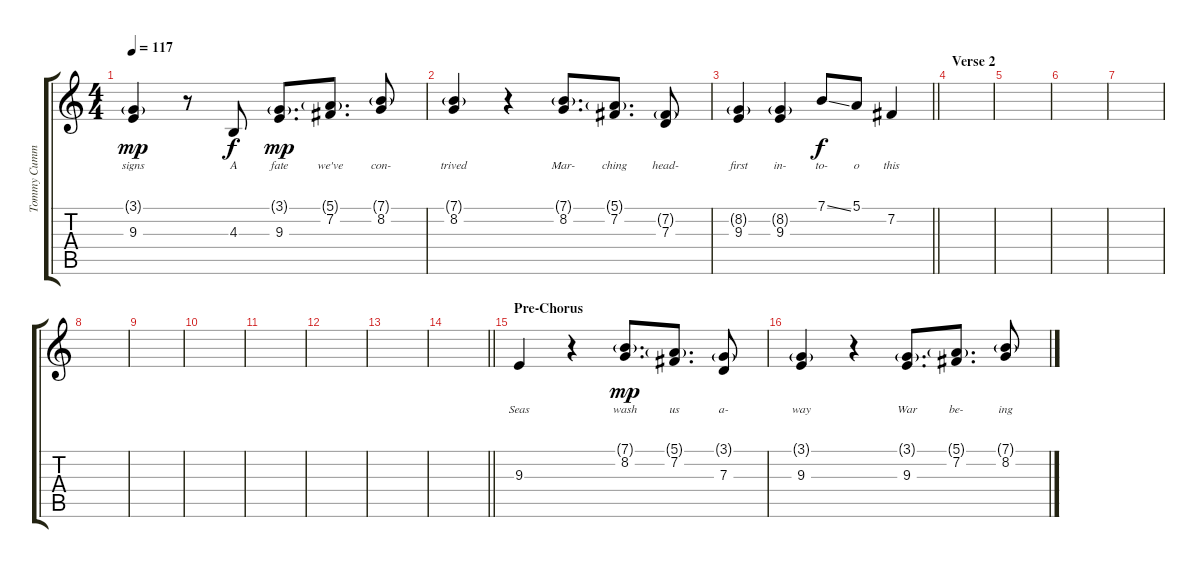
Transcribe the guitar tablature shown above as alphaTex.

\track ("Tommy Cummings" "Tommy Cumm") {instrument stringensemble1}
\staff {score tabs}
\tuning (E4 B3 G3 D3 A2 E2) {hide}
\ts (4 4)
\tempo 117
\clef g2
\ks c
(3.1{g} 9.3).4{lyrics (0 "signs") lyrics (1 "") lyrics (2 "") lyrics (3 "") lyrics (4 "") dy mp} r.8 4.3.8{lyrics (0 "A") lyrics (1 "") lyrics (2 "") lyrics (3 "") lyrics (4 "") dy f} (3.1{g} 9.3).8{d lyrics (0 "fate") lyrics (1 "") lyrics (2 "") lyrics (3 "") lyrics (4 "") dy mp} (5.1{g} 7.2).8{d lyrics (0 "we've") lyrics (1 "") lyrics (2 "") lyrics (3 "") lyrics (4 "")} (7.1{g} 8.2).8{lyrics (0 "con-") lyrics (1 "") lyrics (2 "") lyrics (3 "") lyrics (4 "")} |
(7.1{g} 8.2).4{lyrics (0 "trived") lyrics (1 "") lyrics (2 "") lyrics (3 "") lyrics (4 "")} r.4 (7.1{g} 8.2).8{d lyrics (0 "Mar-") lyrics (1 "") lyrics (2 "") lyrics (3 "") lyrics (4 "")} (5.1{g} 7.2).8{d lyrics (0 "ching") lyrics (1 "") lyrics (2 "") lyrics (3 "") lyrics (4 "")} (7.2{g} 7.3).8{lyrics (0 "head-") lyrics (1 "") lyrics (2 "") lyrics (3 "") lyrics (4 "")} |
\barLineRight lightlight
(8.2{g} 9.3).4{lyrics (0 "first") lyrics (1 "") lyrics (2 "") lyrics (3 "") lyrics (4 "")} (8.2{g} 9.3).4{lyrics (0 "in-") lyrics (1 "") lyrics (2 "") lyrics (3 "") lyrics (4 "")} 7.1{ss}.8{lyrics (0 "to-") lyrics (1 "") lyrics (2 "") lyrics (3 "") lyrics (4 "") dy f} 5.1.8{lyrics (0 "o") lyrics (1 "") lyrics (2 "") lyrics (3 "") lyrics (4 "")} 7.2.4{lyrics (0 "this") lyrics (1 "") lyrics (2 "") lyrics (3 "") lyrics (4 "")} |
\section ("" "Verse 2")
|
|
|
|
|
|
|
|
|
|
\barLineRight lightlight
|
\section ("" "Pre-Chorus")
9.3.4{lyrics (0 "Seas") lyrics (1 "") lyrics (2 "") lyrics (3 "") lyrics (4 "")} r.4 (7.1{g} 8.2).8{d lyrics (0 "wash") lyrics (1 "") lyrics (2 "") lyrics (3 "") lyrics (4 "") dy mp} (5.1{g} 7.2).8{d lyrics (0 "us") lyrics (1 "") lyrics (2 "") lyrics (3 "") lyrics (4 "")} (3.1{g} 7.3).8{lyrics (0 "a-") lyrics (1 "") lyrics (2 "") lyrics (3 "") lyrics (4 "")} |
(3.1{g} 9.3).4{lyrics (0 "way") lyrics (1 "") lyrics (2 "") lyrics (3 "") lyrics (4 "")} r.4 (3.1{g} 9.3).8{d lyrics (0 "War") lyrics (1 "") lyrics (2 "") lyrics (3 "") lyrics (4 "")} (5.1{g} 7.2).8{d lyrics (0 "be-") lyrics (1 "") lyrics (2 "") lyrics (3 "") lyrics (4 "")} (7.1{g} 8.2).8{lyrics (0 "ing") lyrics (1 "") lyrics (2 "") lyrics (3 "") lyrics (4 "")}
